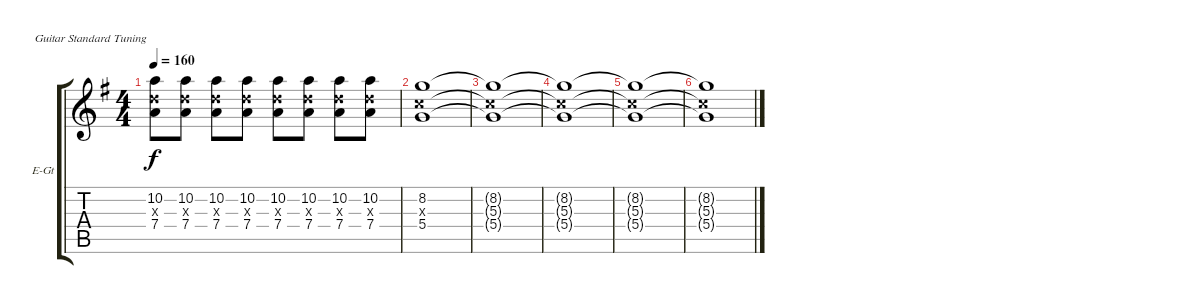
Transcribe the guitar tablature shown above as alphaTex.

\bracketExtendMode groupsimilarinstruments
\firstSystemTrackNameOrientation horizontal
\otherSystemsTrackNameOrientation horizontal
\track ("Nick Valensi" "E-Gt") {instrument overdrivenguitar}
\staff {score tabs}
\tuning (E4 B3 G3 D3 A2 E2)
\ts (4 4)
\tempo 160
\clef g2
\ks g
(10.2 7.3{x} 7.4).8{dy f} (10.2 7.3{x} 7.4).8 (10.2 7.3{x} 7.4).8 (10.2 7.3{x} 7.4).8 (10.2 7.3{x} 7.4).8 (10.2 7.3{x} 7.4).8 (10.2 7.3{x} 7.4).8 (10.2 7.3{x} 7.4).8 |
(8.2 5.3{x} 5.4).1 |
(8.2{t} 5.3{x t} 5.4{t}).1 |
(8.2{t} 5.3{x t} 5.4{t}).1 |
(8.2{t} 5.3{x t} 5.4{t}).1 |
(8.2{t} 5.3{x t} 5.4{t}).1
